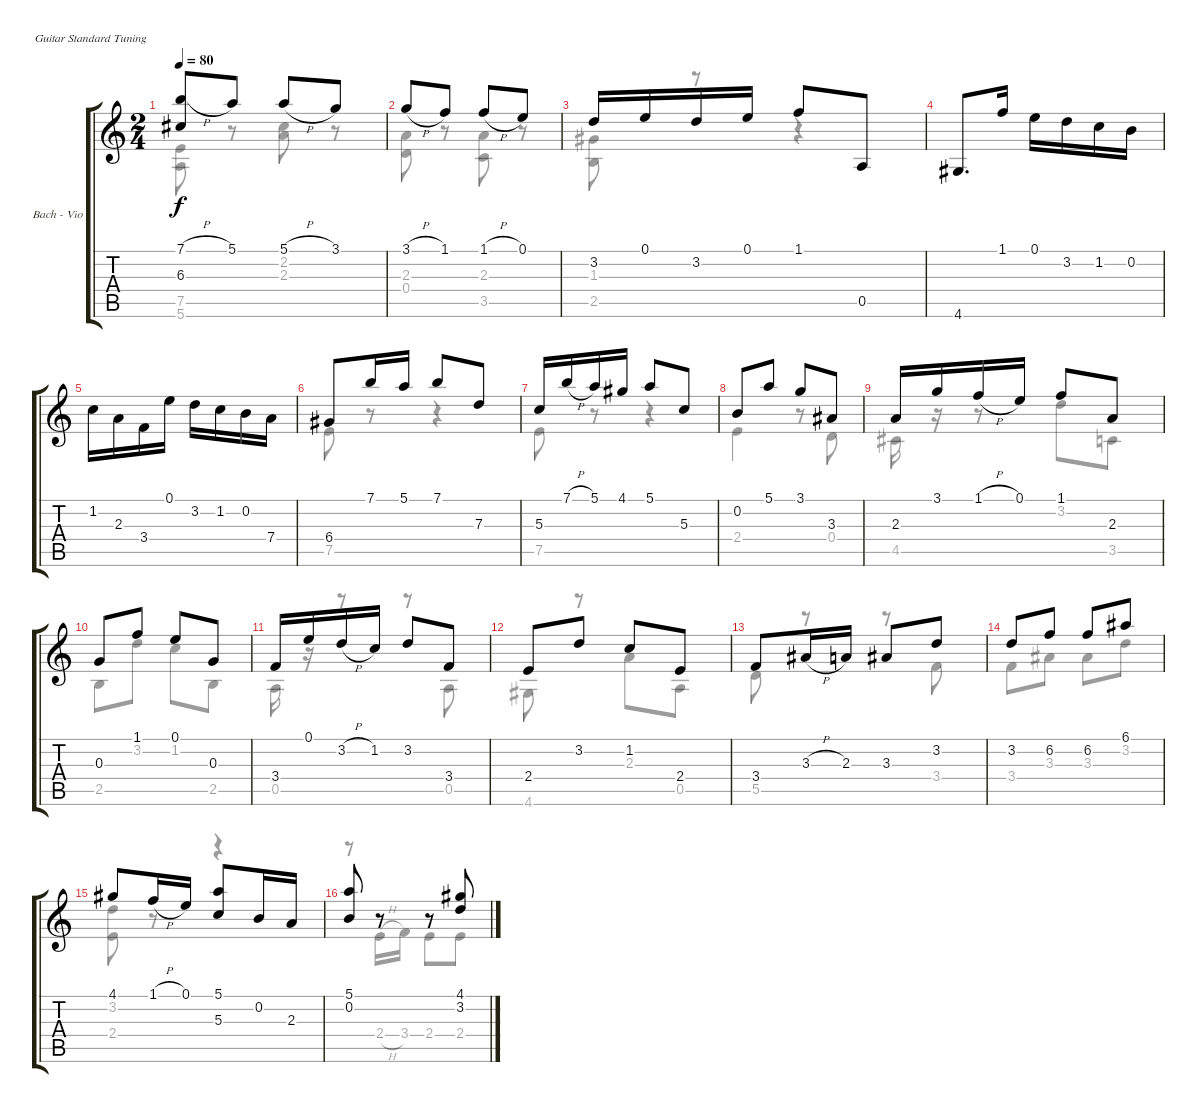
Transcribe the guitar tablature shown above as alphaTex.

\bracketExtendMode groupsimilarinstruments
\firstSystemTrackNameOrientation horizontal
\otherSystemsTrackNameOrientation horizontal
\track ("Bach - Violin Sonata No. 2 BWV 1003 - Fugue" "Bach - Vio") {instrument acousticguitarnylon}
\staff {score tabs}
\tuning (E4 B3 G3 D3 A2 E2)
\voice
\ts (2 4)
\tempo 80
\clef g2
\ks c
(7.1{h} 6.3).8{dy f} 5.1.8 5.1{h}.8 3.1.8 |
3.1{h}.8 1.1.8 1.1{h}.8 0.1.8 |
3.2.16 0.1.16 3.2.16 0.1.16 1.1.8 0.5.8 |
4.6.8{d} 1.1.16 0.1.16 3.2.16 1.2.16 0.2.16 |
1.2.16 2.3.16 3.4.16 0.1.16 3.2.16 1.2.16 0.2.16 7.4.16 |
6.4.8 7.1.16 5.1.16 7.1.8 7.3.8 |
5.3.16 7.1{h}.16 5.1.16 4.1.16 5.1.8 5.3.8 |
0.2.8 5.1.8 3.1.8 3.3.8 |
2.3.16 3.1.16 1.1{h}.16 0.1.16 1.1.8 2.3.8 |
0.3.8 1.1.8 0.1.8 0.3.8 |
3.4.16 0.1.16 3.2{h}.16 1.2.16 3.2.8 3.4.8 |
2.4.8 3.2.8 1.2.8 2.4.8 |
3.4.8 3.3{h}.16 2.3.16 3.3.8 3.2.8 |
3.2.8 6.2.8 6.2.8 6.1.8 |
4.1.8 1.1{h}.16 0.1.16 (5.1 5.3).8 0.2.16 2.3.16 |
(5.1 0.2).8 r.8 r.8 (4.1 3.2).8
\voice
\clef g2
\ottava regular
\simile none
\ks c
(7.5 5.6).8{dy f} r.8 (2.2 2.3).8 r.8 |
(2.3 0.4).8 r.8 (2.3 3.5).8 r.8 |
(1.3 2.5).8 r.8 r.4 |
|
|
7.5.8 r.8 r.4 |
7.5.8 r.8 r.4 |
2.4.4 r.8 0.4.8 |
4.5.16 r.16 r.8 3.2.8 3.5.8 |
2.5.8 3.2.8 1.2.8 2.5.8 |
0.5.16 r.16 r.8 r.8 0.5.8 |
4.6.8 r.8 2.3.8 0.5.8 |
5.5.8 r.8 r.8 3.4.8 |
3.4.8 3.3.8 3.3.8 3.2.8 |
(3.2 2.4).8 r.8 r.4 |
r.8 2.4{h}.16 3.4.16 2.4.8 2.4.8
